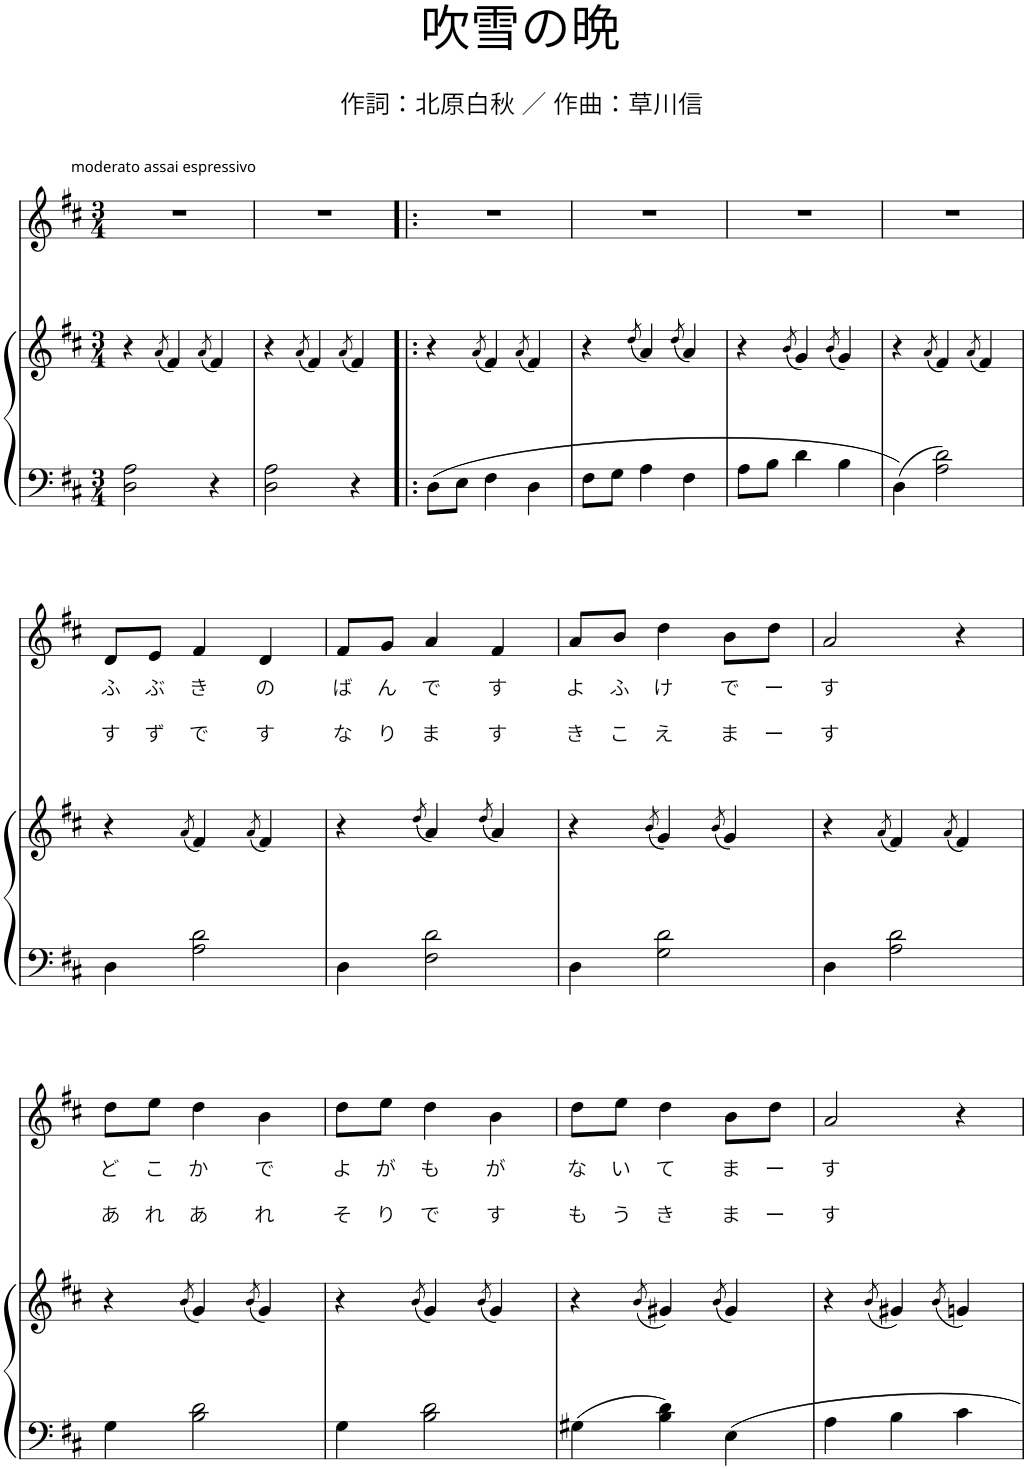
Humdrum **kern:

**kern	**kern	**kern	**text	**text
*part2	*part2	*part1	*part1	*part1
*staff3	*staff2	*staff1	*staff1	*staff1
*I"ピアノ	*	*I"Piano	*	*
*clefF4	*clefG2	*clefG2	*	*
*k[f#c#]	*k[f#c#]	*k[f#c#]	*	*
*M3/4	*M3/4	*M3/4	*	*
=1	=1	=1	=1	=1
!	!	!LO:TX:a:t=moderato assai espressivo	!	!
2D\ 2A\	4r	2.r	.	.
.	(8qa/	.	.	.
.	4f#/)	.	.	.
.	(8qa/	.	.	.
4r	4f#/)	.	.	.
=2	=2	=2	=2	=2
2D\ 2A\	4r	2.r	.	.
.	(8qa/	.	.	.
.	4f#/)	.	.	.
.	(8qa/	.	.	.
4r	4f#/)	.	.	.
=3!|:	=3!|:	=3!|:	=3!|:	=3!|:
8D\L	4r	2.r	.	.
8E\J	.	.	.	.
.	(8qa/	.	.	.
4F#\	4f#/)	.	.	.
.	(8qa/	.	.	.
4D\	4f#/)	.	.	.
=4	=4	=4	=4	=4
8F#\L	4r	2.r	.	.
8G\J	.	.	.	.
.	(8qdd/	.	.	.
4A\	4a/)	.	.	.
.	(8qdd/	.	.	.
4F#\	4a/)	.	.	.
=5	=5	=5	=5	=5
8A\L	4r	2.r	.	.
8B\J	.	.	.	.
.	(8qb/	.	.	.
4d\	4g/)	.	.	.
.	(8qb/	.	.	.
4B\	4g/)	.	.	.
=6	=6	=6	=6	=6
4D\	4r	2.r	.	.
.	(8qa/	.	.	.
2A\ 2d\	4f#/)	.	.	.
.	(8qa/	.	.	.
.	4f#/)	.	.	.
!!LO:LB:g=z
=7	=7	=7	=7	=7
!	!	!	!LO:LY:b	!LO:LY:b
4D\	4r	8d/L	ふ	す
!	!	!	!LO:LY:b	!LO:LY:b
.	.	8e/J	ぶ	ず
.	(8qa/	.	.	.
!	!	!	!LO:LY:b	!LO:LY:b
2A\ 2d\	4f#/)	4f#/	き	で
.	(8qa/	.	.	.
!	!	!	!LO:LY:b	!LO:LY:b
.	4f#/)	4d/	の	す
=8	=8	=8	=8	=8
!	!	!	!LO:LY:b	!LO:LY:b
4D\	4r	8f#/L	ば	な
!	!	!	!LO:LY:b	!LO:LY:b
.	.	8g/J	ん	り
.	(8qdd/	.	.	.
!	!	!	!LO:LY:b	!LO:LY:b
2F#\ 2d\	4a/)	4a/	で	ま
.	(8qdd/	.	.	.
!	!	!	!LO:LY:b	!LO:LY:b
.	4a/)	4f#/	す	す
=9	=9	=9	=9	=9
!	!	!	!LO:LY:b	!LO:LY:b
4D\	4r	8a/L	よ	き
!	!	!	!LO:LY:b	!LO:LY:b
.	.	8b/J	ふ	こ
.	(8qb/	.	.	.
!	!	!	!LO:LY:b	!LO:LY:b
2G\ 2d\	4g/)	4dd\	け	え
.	(8qb/	.	.	.
!	!	!	!LO:LY:b	!LO:LY:b
.	4g/)	8b\L	で	ま
!	!	!	!LO:LY:b	!LO:LY:b
.	.	8dd\J	ー	ー
=10	=10	=10	=10	=10
!	!	!	!LO:LY:b	!LO:LY:b
4D\	4r	2a/	す	す
.	(8qa/	.	.	.
2A\ 2d\	4f#/)	.	.	.
.	(8qa/	.	.	.
.	4f#/)	4r	.	.
!!LO:LB:g=z
=11	=11	=11	=11	=11
!	!	!	!LO:LY:b	!LO:LY:b
4G\	4r	8dd\L	ど	あ
!	!	!	!LO:LY:b	!LO:LY:b
.	.	8ee\J	こ	れ
.	(8qb/	.	.	.
!	!	!	!LO:LY:b	!LO:LY:b
2B\ 2d\	4g/)	4dd\	か	あ
.	(8qb/	.	.	.
!	!	!	!LO:LY:b	!LO:LY:b
.	4g/)	4b\	で	れ
=12	=12	=12	=12	=12
!	!	!	!LO:LY:b	!LO:LY:b
4G\	4r	8dd\L	よ	そ
!	!	!	!LO:LY:b	!LO:LY:b
.	.	8ee\J	が	り
.	(8qb/	.	.	.
!	!	!	!LO:LY:b	!LO:LY:b
2B\ 2d\	4g/)	4dd\	も	で
.	(8qb/	.	.	.
!	!	!	!LO:LY:b	!LO:LY:b
.	4g/)	4b\	が	す
=13	=13	=13	=13	=13
!	!	!	!LO:LY:b	!LO:LY:b
4G#X\	4r	8dd\L	な	も
!	!	!	!LO:LY:b	!LO:LY:b
.	.	8ee\J	い	う
.	(8qb/	.	.	.
!	!	!	!LO:LY:b	!LO:LY:b
4B\ 4d\	4g#X/)	4dd\	て	き
.	(8qb/	.	.	.
!	!	!	!LO:LY:b	!LO:LY:b
4E\	4g#/)	8b\L	ま	ま
!	!	!	!LO:LY:b	!LO:LY:b
.	.	8dd\J	ー	ー
=14	=14	=14	=14	=14
!	!	!	!LO:LY:b	!LO:LY:b
4A\	4r	2a/	す	す
.	(8qb/	.	.	.
4B\	4g#X/)	.	.	.
.	(8qb/	.	.	.
4c#\	4gn/)	4r	.	.
=	=	=	=	=
*-	*-	*-	*-	*-
